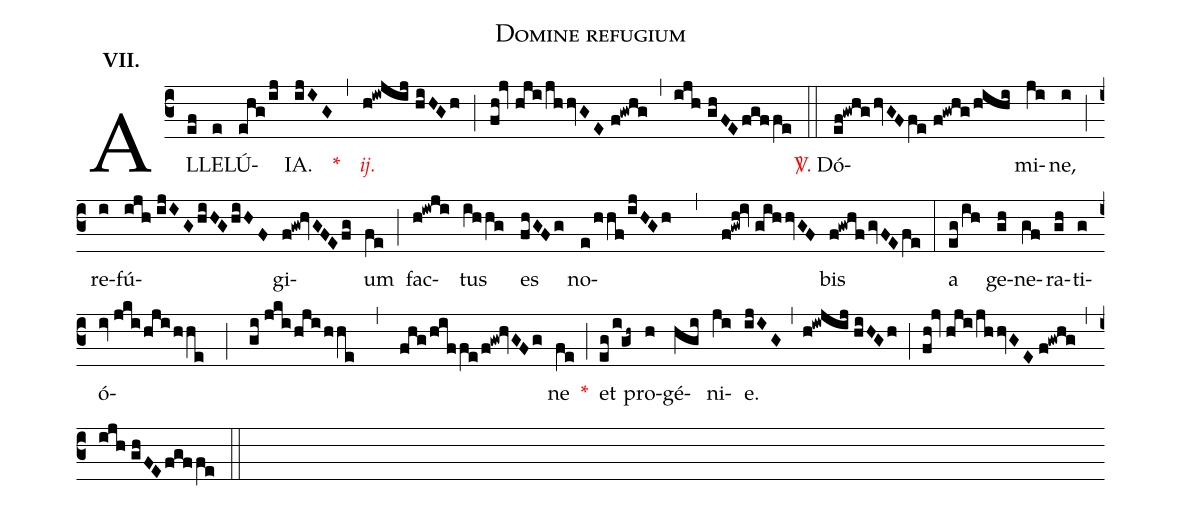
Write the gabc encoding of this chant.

name:Domine refugium;
mode:VII.;
office-part:Alleluia;
%%
(c3) AL(ef)LE(e)LÚ(ehg/ij)IA.(ijIG) <v>\red{*}</v>(,) <v>\redit{ij.}</v>(h!iwjij//hiHGh) (;) (fh!jv//hji/jhhvGE//f!gwhg) (,) (ijh//ghFE/fgffe) (::) <v>\red{\Vbar.}</v> Dó(ef!gwhg/hvGFfe//f!gwhg/hihi)mi(ji)ne,(i) (;) re(i)fú(ijh//ijIG/hiHG/hiHF)gi(f!gw!hvGFE/fg)um(fe) (;) fac(h!iwji)tus(ihhg) es(fhGFg) no(e/hhf/ijHGh , f!gwh!iv//gihhvGF)bis(f!gwhf/gvFE/fe) (:) a(eg/ih) ge(gh)ne(gf)ra(gh)ti(g)ó(iv//jki/hji/hhe ; gi//jki/hji/hhe , fhg/hiffe/f!gw!hvGFg)ne(fe) <v>\red{*}</v>(;) et(eg/i!gh~) pro(h)gé(hgi)ni(ji)e.(ijIG) (,) (h!iwjij//hiHGh) (;) (fh!jv//hji/jhhvGE//f!gwhg) (,) (ijh//ghFE/fgffe) (::)
